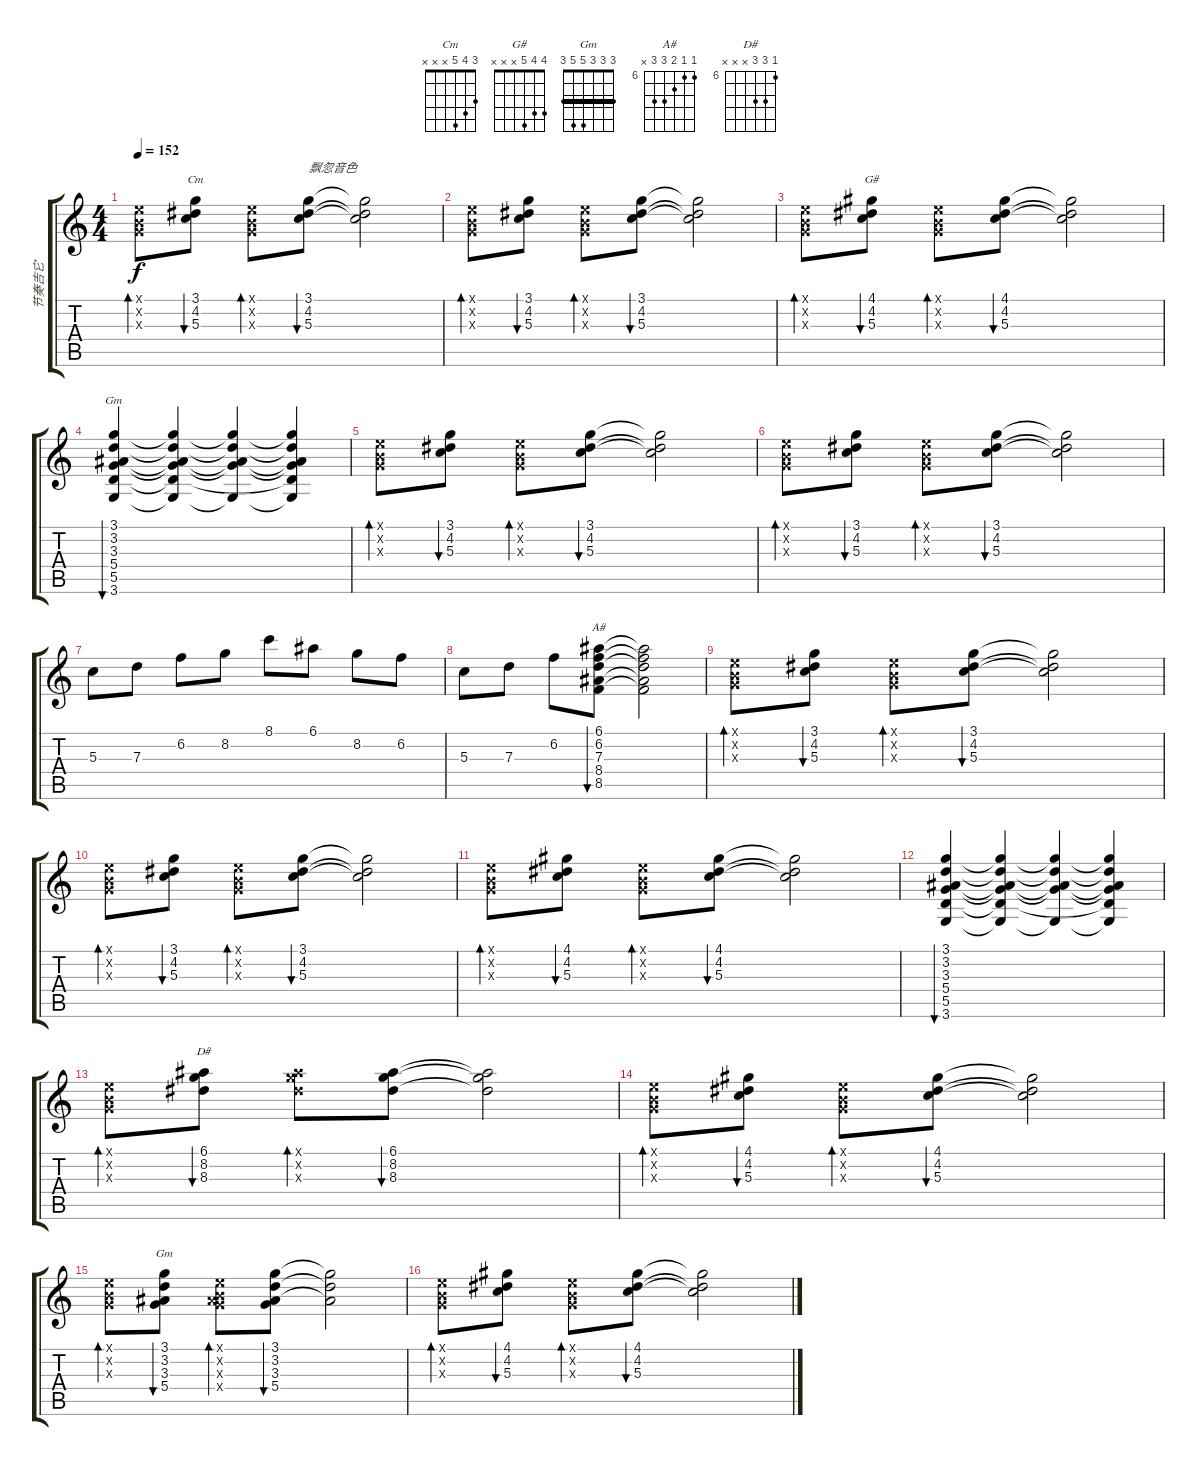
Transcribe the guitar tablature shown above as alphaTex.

\track ("节奏吉它" "节奏吉它") {instrument distortionguitar}
\staff {score tabs}
\tuning (E4 B3 G3 D3 A2 E2) {hide}
\chord ("Cm" 3 4 5 x x x)
\chord ("G#" 4 4 5 x x x)
\chord ("Gm" 3 3 3 5 5 3)
\chord ("A#" 6 6 7 8 8 x) {firstfret 6}
\chord ("D#" 6 8 8 x x x) {firstfret 6}
\chord ("Gm" 3 3 3 5 5 3) {barre 3}
\ts (4 4)
\tempo 152
\clef g2
\ks c
(0.1{x} 0.2{x} 0.3{x}).8{bd 60 dy f volume 9 instrument electricguitarclean} (3.1 4.2 5.3).8{bu 60 ch "Cm"} (0.1{x} 0.2{x} 0.3{x}).8{bd 60} (3.1 4.2 5.3).8{bu 60 txt "飘忽音色"} (3.1{t} 4.2{t} 5.3{t}).2 |
(0.1{x} 0.2{x} 0.3{x}).8{bd 60} (3.1 4.2 5.3).8{bu 60} (0.1{x} 0.2{x} 0.3{x}).8{bd 60} (3.1 4.2 5.3).8{bu 60} (3.1{t} 4.2{t} 5.3{t}).2 |
(0.1{x} 0.2{x} 0.3{x}).8{bd 60} (4.1 4.2 5.3).8{bu 60 ch "G#"} (0.1{x} 0.2{x} 0.3{x}).8{bd 60} (4.1 4.2 5.3).8{bu 60} (4.1{t} 4.2{t} 5.3{t}).2 |
(3.1 3.2 3.3 5.4 5.5 3.6).4{bu 60 ch "Gm"} (3.1{t} 3.2{t} 3.3{t} 5.4{t} 5.5{t} 3.6{t}).4 (3.1{t} 3.2{t} 3.3{t} 5.4{t} 3.6{t}).4 (3.1{t} 3.2{t} 3.3{t} 5.4{t} 5.5{t} 3.6{t}).4 |
(0.1{x} 0.2{x} 0.3{x}).8{bd 60} (3.1 4.2 5.3).8{bu 60} (0.1{x} 0.2{x} 0.3{x}).8{bd 60} (3.1 4.2 5.3).8{bu 60} (3.1{t} 4.2{t} 5.3{t}).2 |
(0.1{x} 0.2{x} 0.3{x}).8{bd 60} (3.1 4.2 5.3).8{bu 60} (0.1{x} 0.2{x} 0.3{x}).8{bd 60} (3.1 4.2 5.3).8{bu 60} (3.1{t} 4.2{t} 5.3{t}).2 |
5.3.8 7.3.8 6.2.8 8.2.8 8.1.8 6.1.8 8.2.8 6.2.8 |
5.3.8 7.3.8 6.2.8 (6.1 6.2 7.3 8.4 8.5).8{bu 60 ch "A#"} (6.1{t} 6.2{t} 7.3{t} 8.4{t} 8.5{t}).2 |
(0.1{x} 0.2{x} 0.3{x}).8{bd 60 volume 9 instrument electricguitarclean} (3.1 4.2 5.3).8{bu 60} (0.1{x} 0.2{x} 0.3{x}).8{bd 60} (3.1 4.2 5.3).8{bu 60} (3.1{t} 4.2{t} 5.3{t}).2 |
(0.1{x} 0.2{x} 0.3{x}).8{bd 60} (3.1 4.2 5.3).8{bu 60} (0.1{x} 0.2{x} 0.3{x}).8{bd 60} (3.1 4.2 5.3).8{bu 60} (3.1{t} 4.2{t} 5.3{t}).2 |
(0.1{x} 0.2{x} 0.3{x}).8{bd 60} (4.1 4.2 5.3).8{bu 60} (0.1{x} 0.2{x} 0.3{x}).8{bd 60} (4.1 4.2 5.3).8{bu 60} (4.1{t} 4.2{t} 5.3{t}).2 |
(3.1 3.2 3.3 5.4 5.5 3.6).4{bu 60} (3.1{t} 3.2{t} 3.3{t} 5.4{t} 5.5{t} 3.6{t}).4 (3.1{t} 3.2{t} 3.3{t} 5.4{t} 3.6{t}).4 (3.1{t} 3.2{t} 3.3{t} 5.4{t} 5.5{t} 3.6{t}).4 |
(0.1{x} 0.2{x} 0.3{x}).8{bd 60} (6.1 8.2 8.3).8{bu 60 ch "D#"} (6.1{x} 8.2{x} 8.3{x}).8{bd 60} (6.1 8.2 8.3).8{bu 60} (6.1{t} 8.2{t} 8.3{t}).2 |
(0.1{x} 0.2{x} 0.3{x}).8{bd 60} (4.1 4.2 5.3).8{bu 60} (0.1{x} 0.2{x} 0.3{x}).8{bd 60} (4.1 4.2 5.3).8{bu 60} (4.1{t} 4.2{t} 5.3{t}).2 |
(0.1{x} 0.2{x} 0.3{x}).8{bd 60} (3.1 3.2 3.3 5.4).8{bu 60 ch "Gm"} (0.1{x} 0.2{x} 3.3{x} 5.4{x}).8{bd 60} (3.1 3.2 3.3 5.4).8{bu 60} (3.1{t} 3.2{t} 3.3{t}).2 |
(0.1{x} 0.2{x} 0.3{x}).8{bd 60} (4.1 4.2 5.3).8{bu 60} (0.1{x} 0.2{x} 0.3{x}).8{bd 60} (4.1 4.2 5.3).8{bu 60} (4.1{t} 4.2{t} 5.3{t}).2
